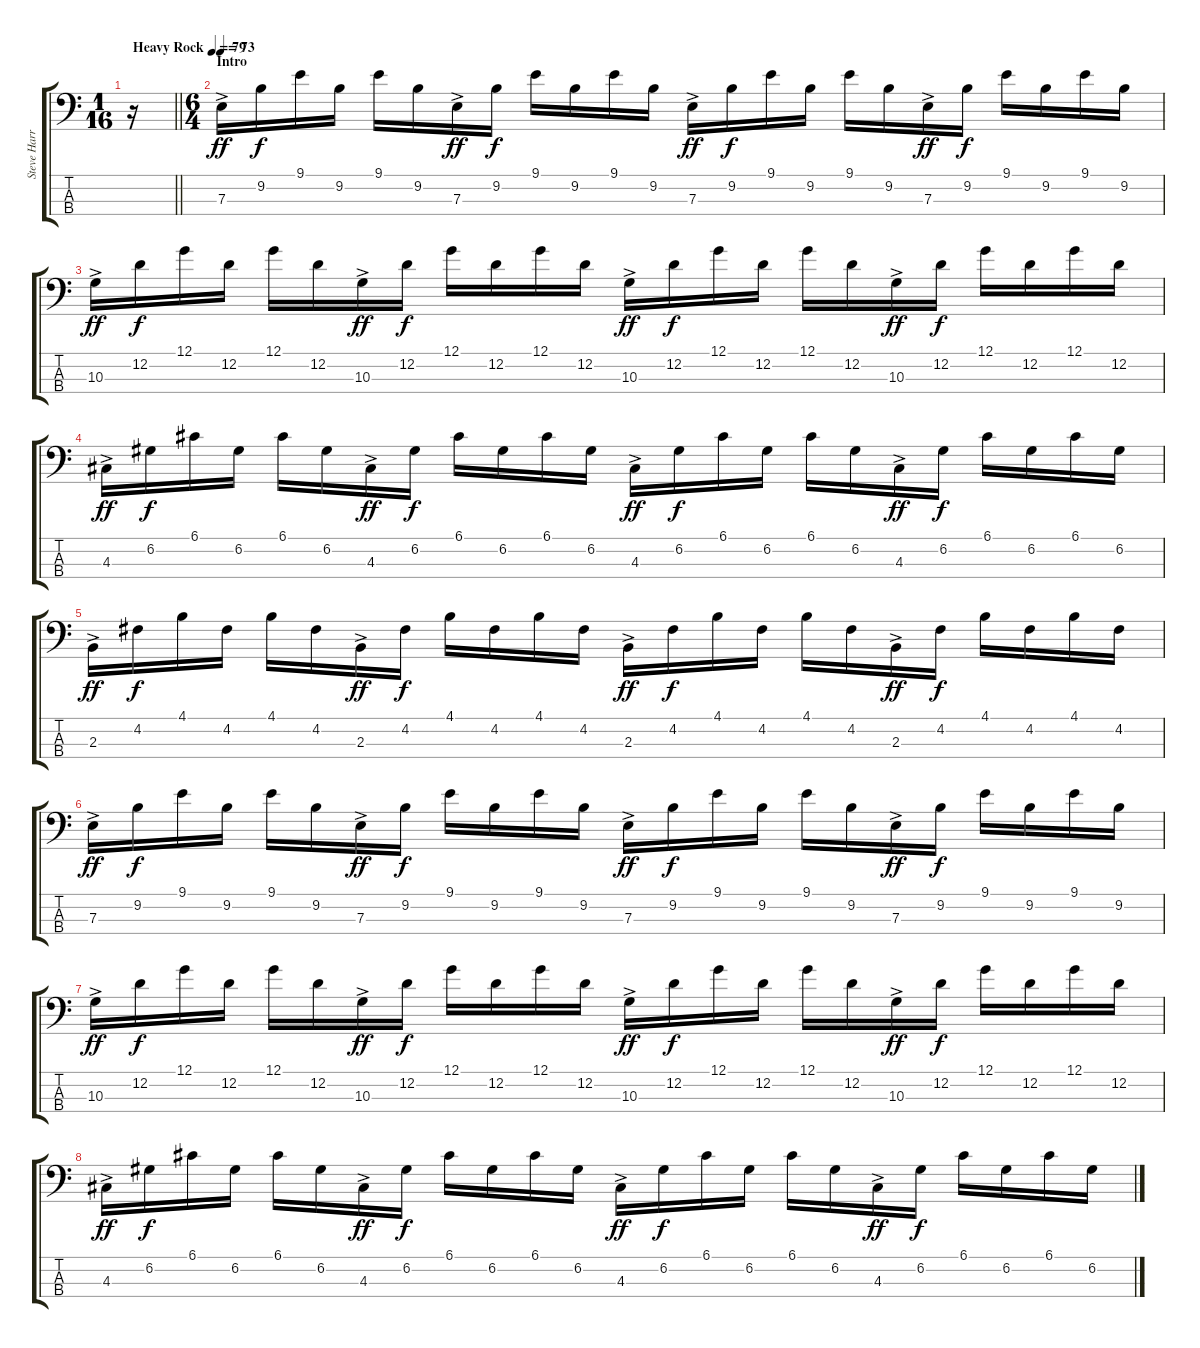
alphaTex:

\track ("Steve Harris" "Steve Harr") {instrument electricbassfinger}
\staff {score tabs}
\tuning (G2 D2 A1 E1) {hide}
\ts (1 16)
\tempo (79 "Heavy Rock")
\clef f4
\barLineRight lightlight
\ks c
r.16{dy ff instrument electricbassfinger} |
\ts (6 4)
\section ("" "Intro")
\tempo 73
7.3{ac}.16 9.2.16{dy f} 9.1.16 9.2.16 9.1.16 9.2.16 7.3{ac}.16{dy ff} 9.2.16{dy f} 9.1.16 9.2.16 9.1.16 9.2.16 7.3{ac}.16{dy ff} 9.2.16{dy f} 9.1.16 9.2.16 9.1.16 9.2.16 7.3{ac}.16{dy ff} 9.2.16{dy f} 9.1.16 9.2.16 9.1.16 9.2.16 |
10.3{ac}.16{dy ff} 12.2.16{dy f} 12.1.16 12.2.16 12.1.16 12.2.16 10.3{ac}.16{dy ff} 12.2.16{dy f} 12.1.16 12.2.16 12.1.16 12.2.16 10.3{ac}.16{dy ff} 12.2.16{dy f} 12.1.16 12.2.16 12.1.16 12.2.16 10.3{ac}.16{dy ff} 12.2.16{dy f} 12.1.16 12.2.16 12.1.16 12.2.16 |
4.3{ac}.16{dy ff} 6.2.16{dy f} 6.1.16 6.2.16 6.1.16 6.2.16 4.3{ac}.16{dy ff} 6.2.16{dy f} 6.1.16 6.2.16 6.1.16 6.2.16 4.3{ac}.16{dy ff} 6.2.16{dy f} 6.1.16 6.2.16 6.1.16 6.2.16 4.3{ac}.16{dy ff} 6.2.16{dy f} 6.1.16 6.2.16 6.1.16 6.2.16 |
2.3{ac}.16{dy ff} 4.2.16{dy f} 4.1.16 4.2.16 4.1.16 4.2.16 2.3{ac}.16{dy ff} 4.2.16{dy f} 4.1.16 4.2.16 4.1.16 4.2.16 2.3{ac}.16{dy ff} 4.2.16{dy f} 4.1.16 4.2.16 4.1.16 4.2.16 2.3{ac}.16{dy ff} 4.2.16{dy f} 4.1.16 4.2.16 4.1.16 4.2.16 |
7.3{ac}.16{dy ff} 9.2.16{dy f} 9.1.16 9.2.16 9.1.16 9.2.16 7.3{ac}.16{dy ff} 9.2.16{dy f} 9.1.16 9.2.16 9.1.16 9.2.16 7.3{ac}.16{dy ff} 9.2.16{dy f} 9.1.16 9.2.16 9.1.16 9.2.16 7.3{ac}.16{dy ff} 9.2.16{dy f} 9.1.16 9.2.16 9.1.16 9.2.16 |
10.3{ac}.16{dy ff} 12.2.16{dy f} 12.1.16 12.2.16 12.1.16 12.2.16 10.3{ac}.16{dy ff} 12.2.16{dy f} 12.1.16 12.2.16 12.1.16 12.2.16 10.3{ac}.16{dy ff} 12.2.16{dy f} 12.1.16 12.2.16 12.1.16 12.2.16 10.3{ac}.16{dy ff} 12.2.16{dy f} 12.1.16 12.2.16 12.1.16 12.2.16 |
4.3{ac}.16{dy ff} 6.2.16{dy f} 6.1.16 6.2.16 6.1.16 6.2.16 4.3{ac}.16{dy ff} 6.2.16{dy f} 6.1.16 6.2.16 6.1.16 6.2.16 4.3{ac}.16{dy ff} 6.2.16{dy f} 6.1.16 6.2.16 6.1.16 6.2.16 4.3{ac}.16{dy ff} 6.2.16{dy f} 6.1.16 6.2.16 6.1.16 6.2.16
